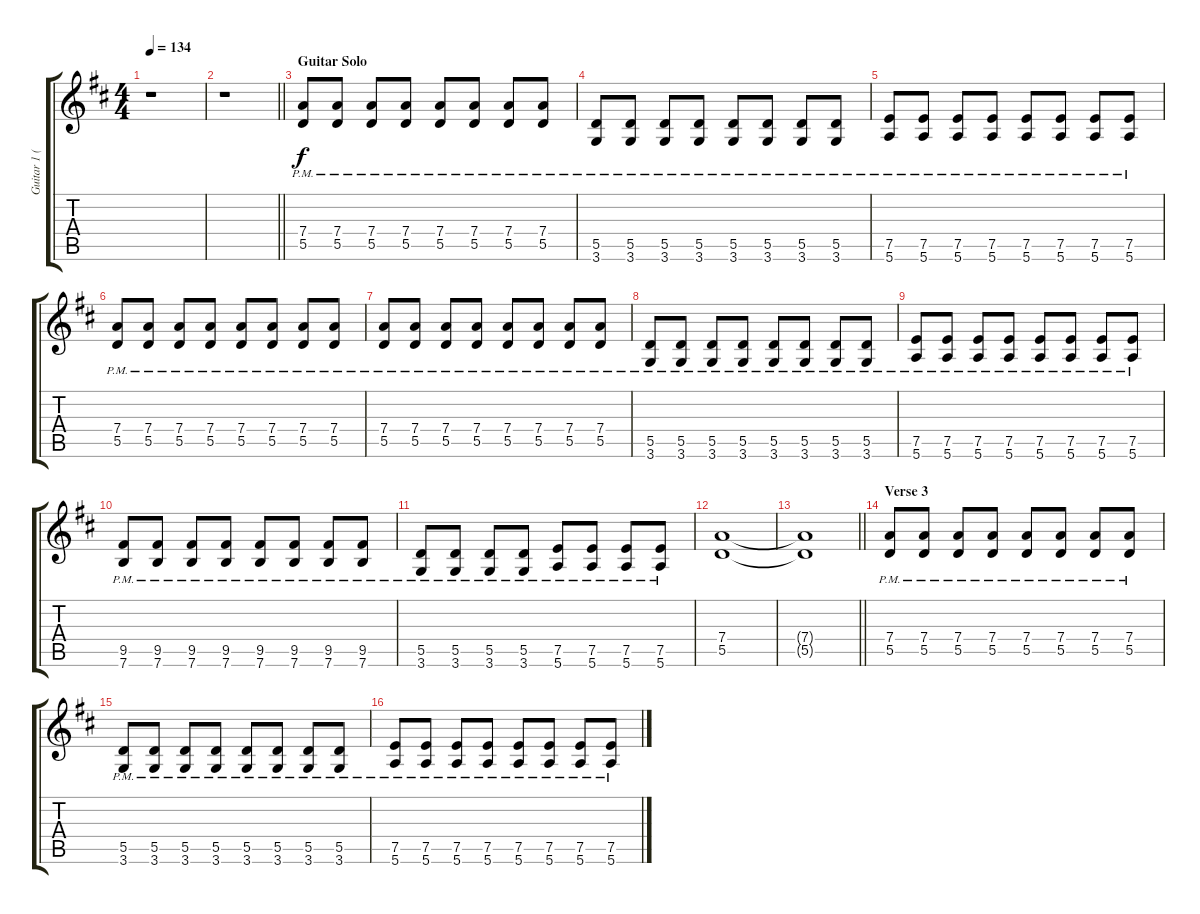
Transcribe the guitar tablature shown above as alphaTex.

\track ("Guitar 1 (Rhythm)" "Guitar 1 (") {instrument distortionguitar}
\staff {score tabs}
\tuning (E4 B3 G3 D3 A2 E2) {hide}
\ts (4 4)
\tempo 134
\clef g2
\ks d
r.1{dy f} |
\barLineRight lightlight
r.1 |
\section ("" "Guitar Solo")
(7.4{pm} 5.5{pm}).8 (7.4{pm} 5.5{pm}).8 (7.4{pm} 5.5{pm}).8 (7.4{pm} 5.5{pm}).8 (7.4{pm} 5.5{pm}).8 (7.4{pm} 5.5{pm}).8 (7.4{pm} 5.5{pm}).8 (7.4{pm} 5.5{pm}).8 |
(5.5{pm} 3.6{pm}).8 (5.5{pm} 3.6{pm}).8 (5.5{pm} 3.6{pm}).8 (5.5{pm} 3.6{pm}).8 (5.5{pm} 3.6{pm}).8 (5.5{pm} 3.6{pm}).8 (5.5{pm} 3.6{pm}).8 (5.5{pm} 3.6{pm}).8 |
(7.5{pm} 5.6{pm}).8 (7.5{pm} 5.6{pm}).8 (7.5{pm} 5.6{pm}).8 (7.5{pm} 5.6{pm}).8 (7.5{pm} 5.6{pm}).8 (7.5{pm} 5.6{pm}).8 (7.5{pm} 5.6{pm}).8 (7.5{pm} 5.6{pm}).8 |
(7.4{pm} 5.5{pm}).8 (7.4{pm} 5.5{pm}).8 (7.4{pm} 5.5{pm}).8 (7.4{pm} 5.5{pm}).8 (7.4{pm} 5.5{pm}).8 (7.4{pm} 5.5{pm}).8 (7.4{pm} 5.5{pm}).8 (7.4{pm} 5.5{pm}).8 |
(7.4{pm} 5.5{pm}).8 (7.4{pm} 5.5{pm}).8 (7.4{pm} 5.5{pm}).8 (7.4{pm} 5.5{pm}).8 (7.4{pm} 5.5{pm}).8 (7.4{pm} 5.5{pm}).8 (7.4{pm} 5.5{pm}).8 (7.4{pm} 5.5{pm}).8 |
(5.5{pm} 3.6{pm}).8 (5.5{pm} 3.6{pm}).8 (5.5{pm} 3.6{pm}).8 (5.5{pm} 3.6{pm}).8 (5.5{pm} 3.6{pm}).8 (5.5{pm} 3.6{pm}).8 (5.5{pm} 3.6{pm}).8 (5.5{pm} 3.6{pm}).8 |
(7.5{pm} 5.6{pm}).8 (7.5{pm} 5.6{pm}).8 (7.5{pm} 5.6{pm}).8 (7.5{pm} 5.6{pm}).8 (7.5{pm} 5.6{pm}).8 (7.5{pm} 5.6{pm}).8 (7.5{pm} 5.6{pm}).8 (7.5{pm} 5.6{pm}).8 |
(9.5{pm} 7.6{pm}).8 (9.5{pm} 7.6{pm}).8 (9.5{pm} 7.6{pm}).8 (9.5{pm} 7.6{pm}).8 (9.5{pm} 7.6{pm}).8 (9.5{pm} 7.6{pm}).8 (9.5{pm} 7.6{pm}).8 (9.5{pm} 7.6{pm}).8 |
(5.5{pm} 3.6{pm}).8 (5.5{pm} 3.6{pm}).8 (5.5{pm} 3.6{pm}).8 (5.5{pm} 3.6{pm}).8 (7.5{pm} 5.6{pm}).8 (7.5{pm} 5.6{pm}).8 (7.5{pm} 5.6{pm}).8 (7.5{pm} 5.6{pm}).8 |
(7.4 5.5).1 |
\barLineRight lightlight
(7.4{t} 5.5{t}).1 |
\section ("" "Verse 3")
(7.4{pm} 5.5{pm}).8 (7.4{pm} 5.5{pm}).8 (7.4{pm} 5.5{pm}).8 (7.4{pm} 5.5{pm}).8 (7.4{pm} 5.5{pm}).8 (7.4{pm} 5.5{pm}).8 (7.4{pm} 5.5{pm}).8 (7.4{pm} 5.5{pm}).8 |
(5.5{pm} 3.6{pm}).8 (5.5{pm} 3.6{pm}).8 (5.5{pm} 3.6{pm}).8 (5.5{pm} 3.6{pm}).8 (5.5{pm} 3.6{pm}).8 (5.5{pm} 3.6{pm}).8 (5.5{pm} 3.6{pm}).8 (5.5{pm} 3.6{pm}).8 |
(7.5{pm} 5.6{pm}).8 (7.5{pm} 5.6{pm}).8 (7.5{pm} 5.6{pm}).8 (7.5{pm} 5.6{pm}).8 (7.5{pm} 5.6{pm}).8 (7.5{pm} 5.6{pm}).8 (7.5{pm} 5.6{pm}).8 (7.5{pm} 5.6{pm}).8
